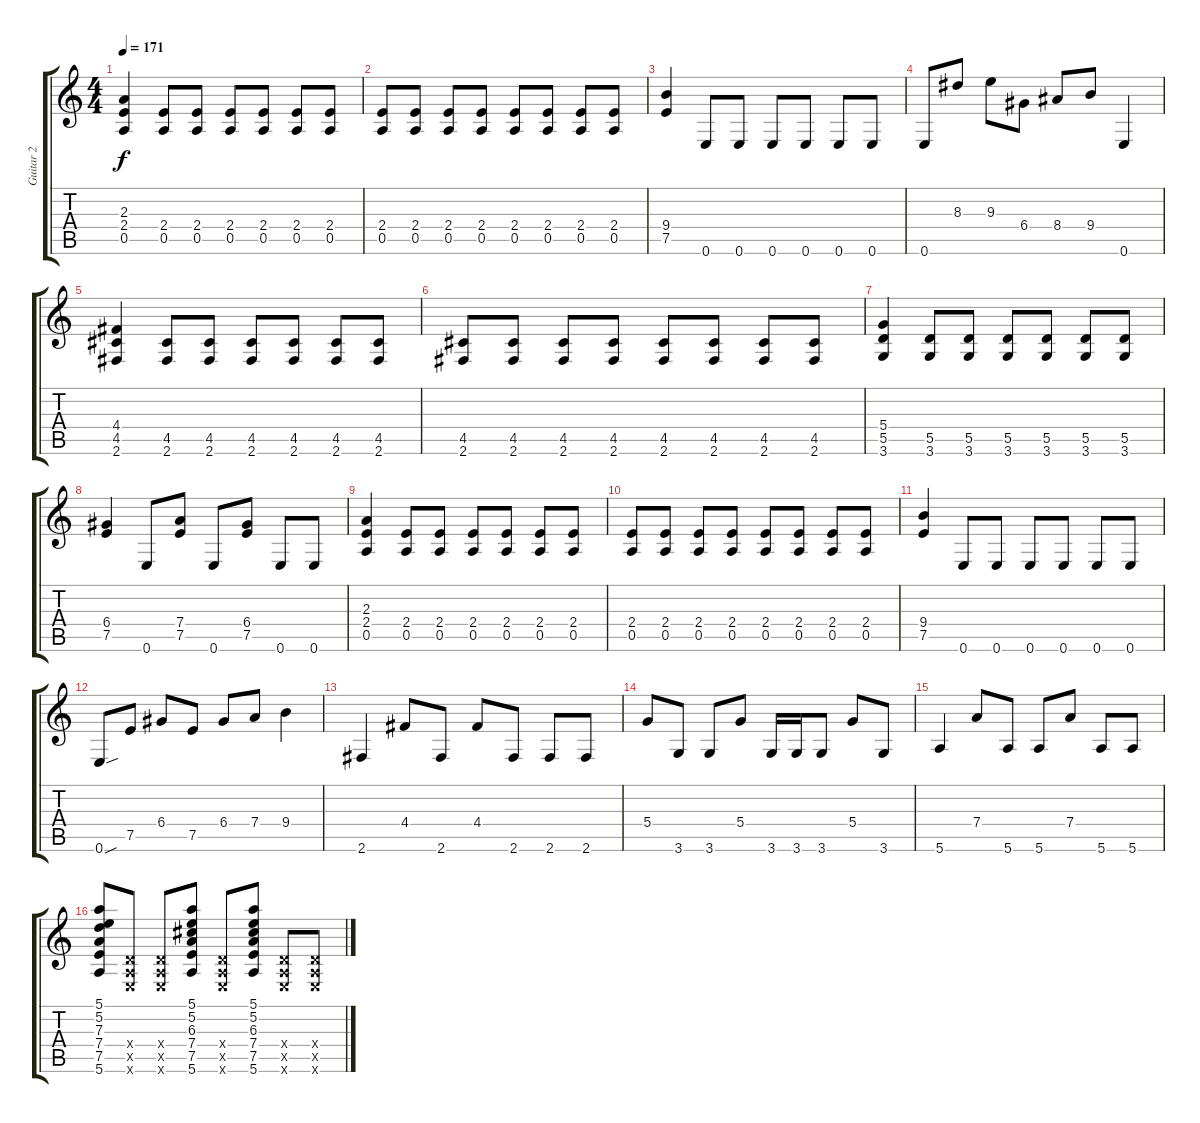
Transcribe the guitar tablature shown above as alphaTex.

\track ("Guitar 2" "Guitar 2") {instrument electricguitarclean}
\staff {score tabs}
\tuning (E4 B3 G3 D3 A2 E2) {hide}
\ts (4 4)
\tempo 171
\clef g2
\ks c
(2.3 2.4 0.5).4{dy f} (2.4 0.5).8 (2.4 0.5).8 (2.4 0.5).8 (2.4 0.5).8 (2.4 0.5).8 (2.4 0.5).8 |
(2.4 0.5).8 (2.4 0.5).8 (2.4 0.5).8 (2.4 0.5).8 (2.4 0.5).8 (2.4 0.5).8 (2.4 0.5).8 (2.4 0.5).8 |
(9.4 7.5).4 0.6.8 0.6.8 0.6.8 0.6.8 0.6.8 0.6.8 |
0.6.8 8.3.8 9.3.8 6.4.8 8.4.8 9.4.8 0.6.4 |
(4.4 4.5 2.6).4 (4.5 2.6).8 (4.5 2.6).8 (4.5 2.6).8 (4.5 2.6).8 (4.5 2.6).8 (4.5 2.6).8 |
(4.5 2.6).8 (4.5 2.6).8 (4.5 2.6).8 (4.5 2.6).8 (4.5 2.6).8 (4.5 2.6).8 (4.5 2.6).8 (4.5 2.6).8 |
(5.4 5.5 3.6).4 (5.5 3.6).8 (5.5 3.6).8 (5.5 3.6).8 (5.5 3.6).8 (5.5 3.6).8 (5.5 3.6).8 |
(6.4 7.5).4 0.6.8 (7.4 7.5).8 0.6.8 (6.4 7.5).8 0.6.8 0.6.8 |
(2.3 2.4 0.5).4 (2.4 0.5).8 (2.4 0.5).8 (2.4 0.5).8 (2.4 0.5).8 (2.4 0.5).8 (2.4 0.5).8 |
(2.4 0.5).8 (2.4 0.5).8 (2.4 0.5).8 (2.4 0.5).8 (2.4 0.5).8 (2.4 0.5).8 (2.4 0.5).8 (2.4 0.5).8 |
(9.4 7.5).4 0.6.8 0.6.8 0.6.8 0.6.8 0.6.8 0.6.8 |
0.6{sou}.8 7.5.8 6.4.8 7.5.8 6.4.8 7.4.8 9.4.4 |
2.6.4 4.4.8 2.6.8 4.4.8 2.6.8 2.6.8 2.6.8 |
5.4.8 3.6.8 3.6.8 5.4.8 3.6.16 3.6.16 3.6.8 5.4.8 3.6.8 |
5.6.4 7.4.8 5.6.8 5.6.8 7.4.8 5.6.8 5.6.8 |
(5.1 5.2 7.3 7.4 7.5 5.6).8 (0.4{x} 0.5{x} 0.6{x}).8 (0.4{x} 0.5{x} 0.6{x}).8 (5.1 5.2 6.3 7.4 7.5 5.6).8 (0.4{x} 0.5{x} 0.6{x}).8 (5.1 5.2 6.3 7.4 7.5 5.6).8 (0.4{x} 0.5{x} 0.6{x}).8 (0.4{x} 0.5{x} 0.6{x}).8
